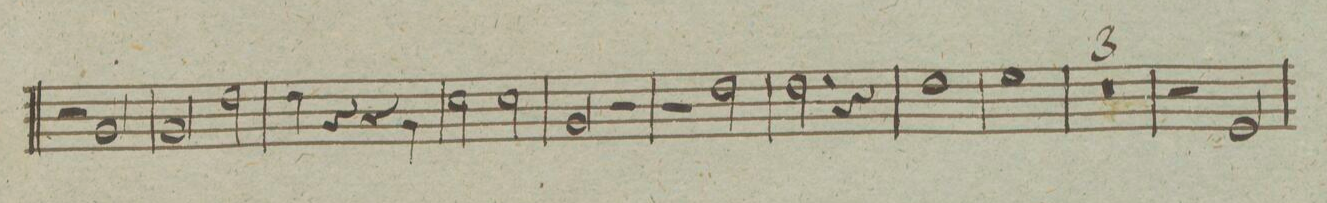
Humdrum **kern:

**kern	**dynam
*I"Corno ſecundo in F:	*
*clefG2	*
*k[]	*
*met(c)	*
*M4/4	*
2r	.
2g/	.
=55	=55
2g/	.
2dd\	.
=56	=56
4dd\	.
4r	.
4r	.
4g\	.
=57	=57
2cc\	.
2cc\	.
=58	=58
2g/	.
2r	.
=59	=59
2r	.
2dd\	.
=60	=60
2.dd\	.
4r	.
=61	=61
1dd	.
=62	=62
1ee	.
=63	=63
0r	.
=64	=64
=65	=65
1r	.
=66	=66
2r	.
2e/	.
=67	=67
*-	*-
